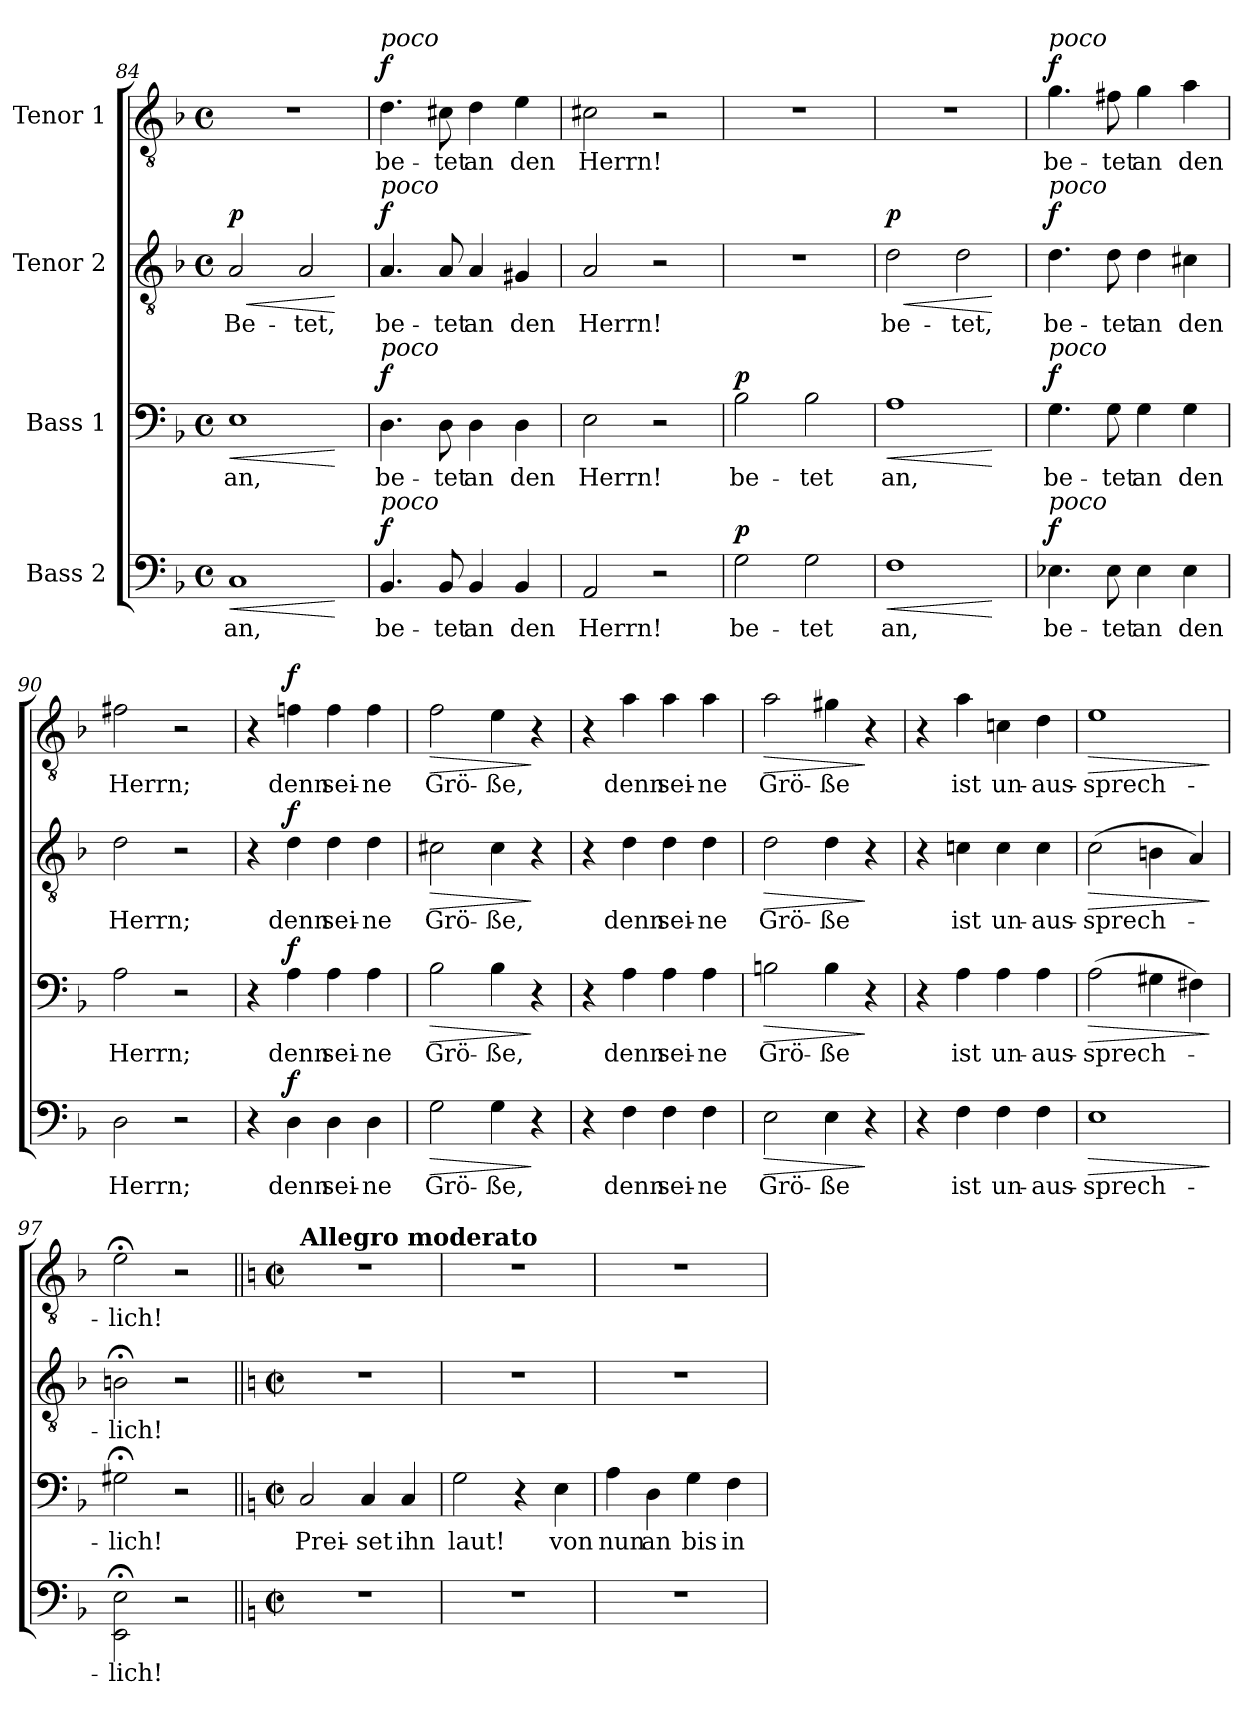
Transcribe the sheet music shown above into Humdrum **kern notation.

**kern	**text	**dynam	**kern	**text	**dynam	**kern	**text	**dynam	**kern	**text	**dynam
*part4	*part4	*part4	*part3	*part3	*part3	*part2	*part2	*part2	*part1	*part1	*part1
*staff4	*staff4	*staff4	*staff3	*staff3	*staff3	*staff2	*staff2	*staff2	*staff1	*staff1	*staff1
*I"Bass 2	*	*	*I"Bass 1	*	*	*I"Tenor 2	*	*	*I"Tenor 1	*	*
*clefF4	*	*	*clefF4	*	*	*clefGv2	*	*	*clefGv2	*	*
*k[b-]	*	*	*k[b-]	*	*	*k[b-]	*	*	*k[b-]	*	*
*M4/4	*	*	*M4/4	*	*	*M4/4	*	*	*M4/4	*	*
*met(c)	*	*	*met(c)	*	*	*met(c)	*	*	*met(c)	*	*
=84	=84	=84	=84	=84	=84	=84	=84	=84	=84	=84	=84
!	!	!LO:HP:b	!	!	!LO:HP:b	!	!	!LO:HP:b	!	!	!
!	!	!	!	!	!	!	!	!LO:DY:n=1:a	!	!	!
1C	an,	<	1E	an,	<	2A/	Be-	< p	1r	.	.
.	.	.	.	.	.	2A/	-tet,	.	.	.	.
.	.	[	.	.	[	.	.	[	.	.	.
!!LO:LB:g=z
=85	=85	=85	=85	=85	=85	=85	=85	=85	=85	=85	=85
!	!	!	!	!	!	!	!	!	!LO:TX:a:i:t=poco	!	!
!	!	!	!	!	!	!LO:TX:a:i:t=poco	!	!	!	!	!
!	!	!	!LO:TX:a:i:t=poco	!	!	!	!	!	!	!	!
!LO:TX:a:i:t=poco	!	!	!	!	!	!	!	!	!	!	!
!	!	!LO:DY:a	!	!	!LO:DY:a	!	!	!LO:DY:a	!	!	!LO:DY:a
4.BB-/	be-	f	4.D\	be-	f	4.A/	be-	f	4.d\	be-	f
8BB-/	-tet	.	8D\	-tet	.	8A/	-tet	.	8c#X\	-tet	.
4BB-/	an	.	4D\	an	.	4A/	an	.	4d\	an	.
4BB-/	den	.	4D\	den	.	4G#X/	den	.	4e\	den	.
=86	=86	=86	=86	=86	=86	=86	=86	=86	=86	=86	=86
2AA/	Herrn!	.	2E\	Herrn!	.	2A/	Herrn!	.	2c#X\	Herrn!	.
2r	.	.	2r	.	.	2r	.	.	2r	.	.
=87	=87	=87	=87	=87	=87	=87	=87	=87	=87	=87	=87
!	!	!LO:DY:a	!	!	!LO:DY:a	!	!	!	!	!	!
2G\	be-	p	2B-\	be-	p	1r	.	.	1r	.	.
2G\	-tet	.	2B-\	-tet	.	.	.	.	.	.	.
=88	=88	=88	=88	=88	=88	=88	=88	=88	=88	=88	=88
!	!	!LO:HP:b	!	!	!LO:HP:b	!	!	!LO:HP:b	!	!	!
!	!	!	!	!	!	!	!	!LO:DY:n=1:a	!	!	!
1F	an,	<	1A	an,	<	2d\	be-	< p	1r	.	.
.	.	.	.	.	.	2d\	-tet,	.	.	.	.
.	.	[	.	.	[	.	.	[	.	.	.
=89	=89	=89	=89	=89	=89	=89	=89	=89	=89	=89	=89
!	!	!	!	!	!	!	!	!	!LO:TX:a:i:t=poco	!	!
!	!	!	!	!	!	!LO:TX:a:i:t=poco	!	!	!	!	!
!	!	!	!LO:TX:a:i:t=poco	!	!	!	!	!	!	!	!
!LO:TX:a:i:t=poco	!	!	!	!	!	!	!	!	!	!	!
!	!	!LO:DY:a	!	!	!LO:DY:a	!	!	!LO:DY:a	!	!	!LO:DY:a
4.E-X\	be-	f	4.G\	be-	f	4.d\	be-	f	4.g\	be-	f
8E-\	-tet	.	8G\	-tet	.	8d\	-tet	.	8f#X\	-tet	.
4E-\	an	.	4G\	an	.	4d\	an	.	4g\	an	.
4E-\	den	.	4G\	den	.	4c#X\	den	.	4a\	den	.
=90	=90	=90	=90	=90	=90	=90	=90	=90	=90	=90	=90
2D\	Herrn;	.	2A\	Herrn;	.	2d\	Herrn;	.	2f#X\	Herrn;	.
2r	.	.	2r	.	.	2r	.	.	2r	.	.
=91	=91	=91	=91	=91	=91	=91	=91	=91	=91	=91	=91
4r	.	.	4r	.	.	4r	.	.	4r	.	.
!	!	!LO:DY:a	!	!	!LO:DY:a	!	!	!LO:DY:a	!	!	!LO:DY:a
4D\	denn	f	4A\	denn	f	4d\	denn	f	4fn\	denn	f
4D\	sei-	.	4A\	sei-	.	4d\	sei-	.	4f\	sei-	.
4D\	-ne	.	4A\	-ne	.	4d\	-ne	.	4f\	-ne	.
!!LO:LB:g=z
=92	=92	=92	=92	=92	=92	=92	=92	=92	=92	=92	=92
!	!	!LO:HP:b	!	!	!LO:HP:b	!	!	!LO:HP:b	!	!	!LO:HP:b
2G\	Grö-	>	2B-\	Grö-	>	2c#X\	Grö-	>	2f\	Grö-	>
4G\	-ße,	.	4B-\	-ße,	.	4c#\	-ße,	.	4e\	-ße,	.
4r	.	]	4r	.	]	4r	.	]	4r	.	]
=93	=93	=93	=93	=93	=93	=93	=93	=93	=93	=93	=93
4r	.	.	4r	.	.	4r	.	.	4r	.	.
4F\	denn	.	4A\	denn	.	4d\	denn	.	4a\	denn	.
4F\	sei-	.	4A\	sei-	.	4d\	sei-	.	4a\	sei-	.
4F\	-ne	.	4A\	-ne	.	4d\	-ne	.	4a\	-ne	.
=94	=94	=94	=94	=94	=94	=94	=94	=94	=94	=94	=94
!	!	!LO:HP:b	!	!	!LO:HP:b	!	!	!LO:HP:b	!	!	!LO:HP:b
2E\	Grö-	>	2Bn\	Grö-	>	2d\	Grö-	>	2a\	Grö-	>
4E\	-ße	.	4B\	-ße	.	4d\	-ße	.	4g#X\	-ße	.
4r	.	]	4r	.	]	4r	.	]	4r	.	]
=95	=95	=95	=95	=95	=95	=95	=95	=95	=95	=95	=95
4r	.	.	4r	.	.	4r	.	.	4r	.	.
4F\	ist	.	4A\	ist	.	4cn\	ist	.	4a\	ist	.
4F\	un-	.	4A\	un-	.	4c\	un-	.	4cn\	un-	.
4F\	-aus-	.	4A\	-aus-	.	4c\	-aus-	.	4d\	-aus-	.
=96	=96	=96	=96	=96	=96	=96	=96	=96	=96	=96	=96
!	!	!LO:HP:b	!	!	!LO:HP:b	!	!	!LO:HP:b	!	!	!LO:HP:b
1E	-sprech-	>	(2A\	-sprech-	>	(2c\	-sprech-	>	1e	-sprech-	>
.	.	.	4G#X\	.	.	4Bn\	.	.	.	.	.
.	.	.	4F#X\)	.	.	4A/)	.	.	.	.	.
.	.	]	.	.	]	.	.	]	.	.	]
=97	=97	=97	=97	=97	=97	=97	=97	=97	=97	=97	=97
2EE\;< 2E\;<	-lich!	.	2G#X;<\	-lich!	.	2Bn;<\	-lich!	.	2e;<\	-lich!	.
2r	.	.	2r	.	.	2r	.	.	2r	.	.
=98||	=98||	=98||	=98||	=98||	=98||	=98||	=98||	=98||	=98||	=98||	=98||
*k[]	*	*	*k[]	*	*	*k[]	*	*	*k[]	*	*
*M2/2	*	*	*M2/2	*	*	*M2/2	*	*	*M2/2	*	*
*met(c|)	*	*	*met(c|)	*	*	*met(c|)	*	*	*met(c|)	*	*
!	!	!	!	!	!	!	!	!	!LO:TX:a:B:t=Allegro moderato	!	!
1r	.	.	2C/	Prei-	.	1r	.	.	1r	.	.
.	.	.	4C/	-set	.	.	.	.	.	.	.
.	.	.	4C/	ihn	.	.	.	.	.	.	.
=99	=99	=99	=99	=99	=99	=99	=99	=99	=99	=99	=99
1r	.	.	2G\	laut!	.	1r	.	.	1r	.	.
.	.	.	4r	.	.	.	.	.	.	.	.
.	.	.	4E\	von	.	.	.	.	.	.	.
!!LO:PB:g=z
=100	=100	=100	=100	=100	=100	=100	=100	=100	=100	=100	=100
1r	.	.	4A\	nun	.	1r	.	.	1r	.	.
.	.	.	4D\	an	.	.	.	.	.	.	.
.	.	.	4G\	bis	.	.	.	.	.	.	.
.	.	.	4F\	in	.	.	.	.	.	.	.
=	=	=	=	=	=	=	=	=	=	=	=
*-	*-	*-	*-	*-	*-	*-	*-	*-	*-	*-	*-
